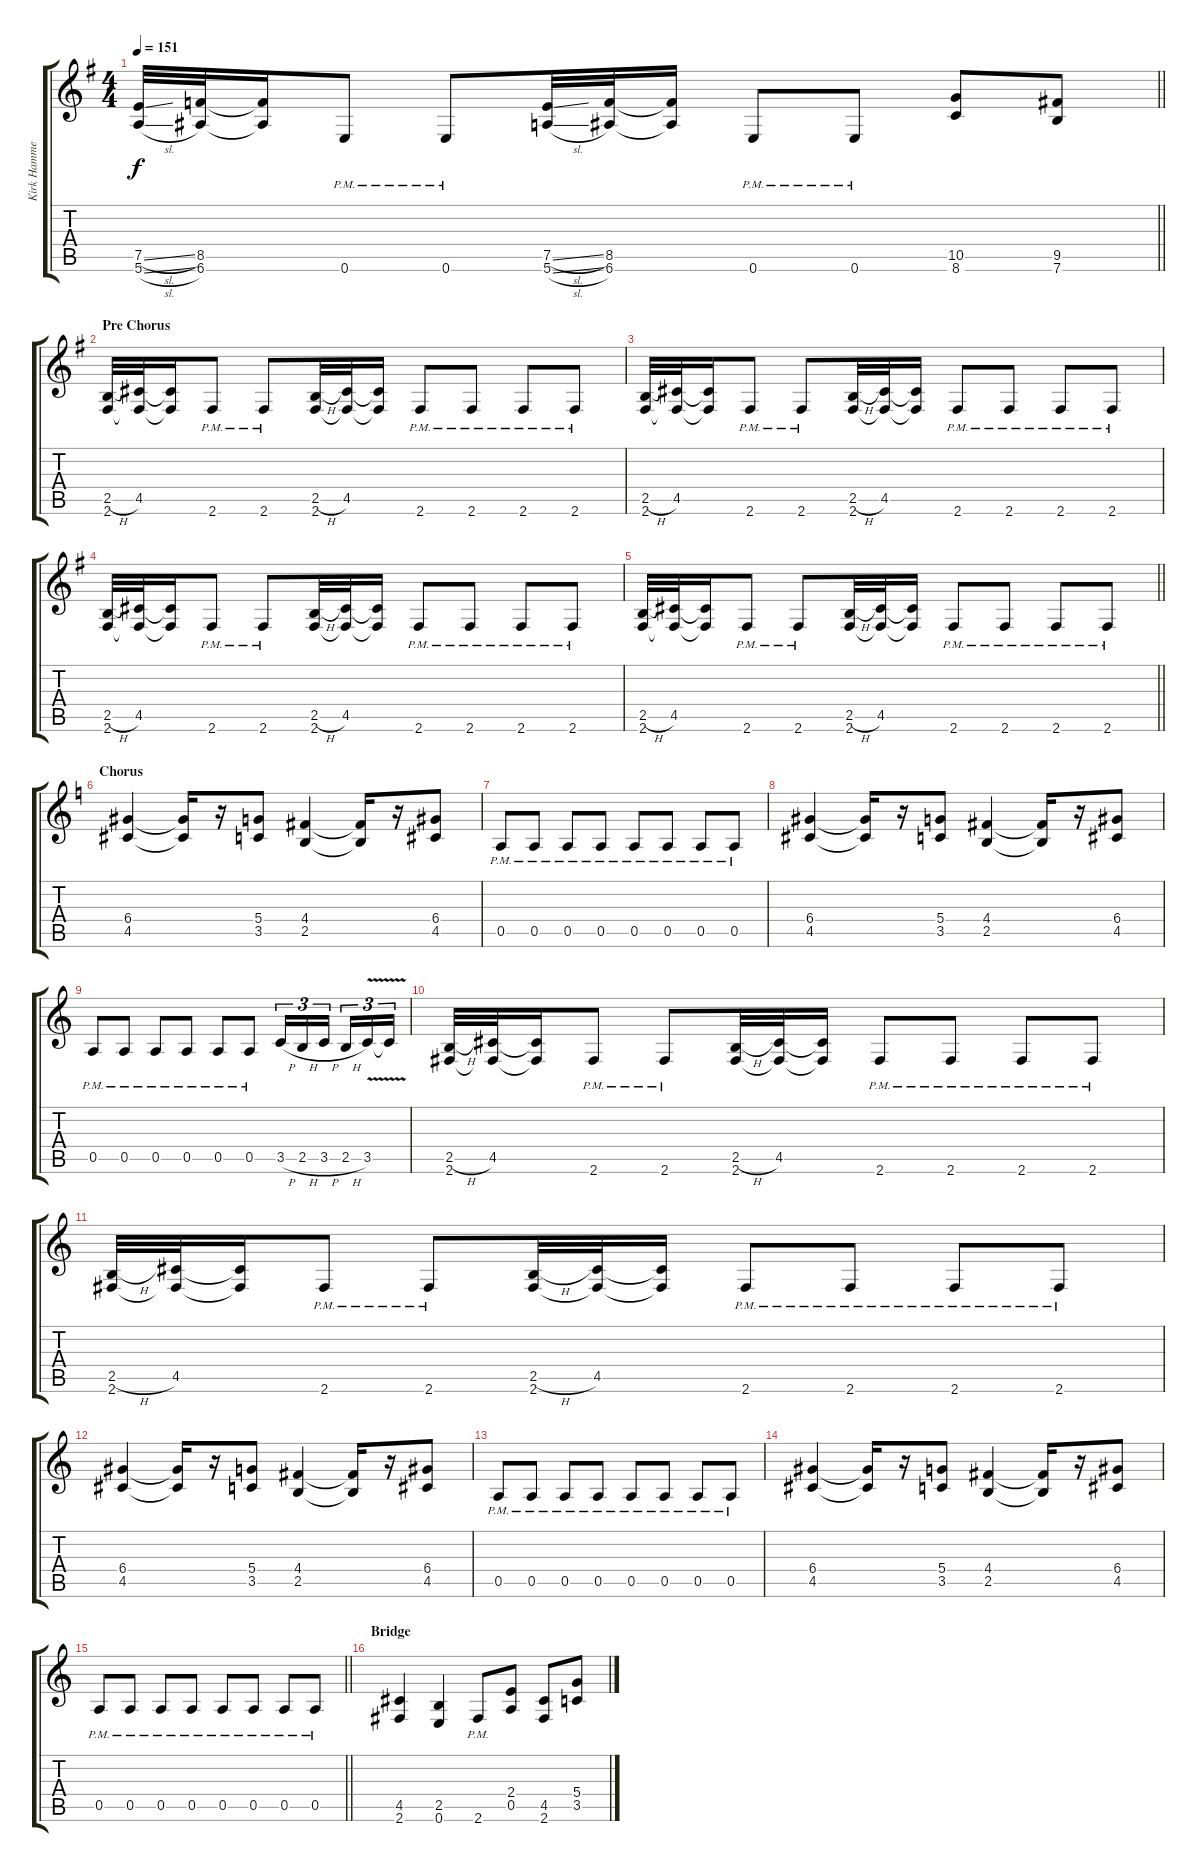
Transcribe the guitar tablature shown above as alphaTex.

\track ("Kirk Hammet" "Kirk Hamme") {instrument distortionguitar}
\staff {score tabs}
\tuning (E4 B3 G3 D3 A2 E2) {hide}
\ts (4 4)
\tempo 151
\clef g2
\barLineRight lightlight
\ks g
(7.5{sl} 5.6{sl}).32{dy f} (8.5 6.6).32 (8.5{t} 6.6{t}).16 0.6{pm}.8 0.6{pm}.8 (7.5{sl} 5.6{sl}).32 (8.5 6.6).32 (8.5{t} 6.6{t}).16 0.6{pm}.8 0.6{pm}.8 (10.5 8.6).8 (9.5 7.6).8 |
\section ("" "Pre Chorus")
(2.5{h} 2.6).32 (4.5 2.6{t}).32 (4.5{t} 2.6{t}).16 2.6{pm}.8 2.6{pm}.8 (2.5{h} 2.6).32 (4.5 2.6{t}).32 (4.5{t} 2.6{t}).16 2.6{pm}.8 2.6{pm}.8 2.6{pm}.8 2.6{pm}.8 |
(2.5{h} 2.6).32 (4.5 2.6{t}).32 (4.5{t} 2.6{t}).16 2.6{pm}.8 2.6{pm}.8 (2.5{h} 2.6).32 (4.5 2.6{t}).32 (4.5{t} 2.6{t}).16 2.6{pm}.8 2.6{pm}.8 2.6{pm}.8 2.6{pm}.8 |
(2.5{h} 2.6).32 (4.5 2.6{t}).32 (4.5{t} 2.6{t}).16 2.6{pm}.8 2.6{pm}.8 (2.5{h} 2.6).32 (4.5 2.6{t}).32 (4.5{t} 2.6{t}).16 2.6{pm}.8 2.6{pm}.8 2.6{pm}.8 2.6{pm}.8 |
\barLineRight lightlight
(2.5{h} 2.6).32 (4.5 2.6{t}).32 (4.5{t} 2.6{t}).16 2.6{pm}.8 2.6{pm}.8 (2.5{h} 2.6).32 (4.5 2.6{t}).32 (4.5{t} 2.6{t}).16 2.6{pm}.8 2.6{pm}.8 2.6{pm}.8 2.6{pm}.8 |
\section ("" "Chorus")
\ks c
(6.4 4.5).4 (6.4{t} 4.5{t}).16 r.16 (5.4 3.5).8 (4.4 2.5).4 (4.4{t} 2.5{t}).16 r.16 (6.4 4.5).8 |
0.5{pm}.8 0.5{pm}.8 0.5{pm}.8 0.5{pm}.8 0.5{pm}.8 0.5{pm}.8 0.5{pm}.8 0.5{pm}.8 |
(6.4 4.5).4 (6.4{t} 4.5{t}).16 r.16 (5.4 3.5).8 (4.4 2.5).4 (4.4{t} 2.5{t}).16 r.16 (6.4 4.5).8 |
0.5{pm}.8 0.5{pm}.8 0.5{pm}.8 0.5{pm}.8 0.5{pm}.8 0.5{pm}.8 3.5{h}.16{tu (3 2)} 2.5{h}.16{tu (3 2)} 3.5{h}.16{tu (3 2) beam splitsecondary} 2.5{h}.16{tu (3 2)} 3.5{v}.16{tu (3 2)} 3.5{t}.16{tu (3 2)} |
(2.5{h} 2.6).32 (4.5 2.6{t}).32 (4.5{t} 2.6{t}).16 2.6{pm}.8 2.6{pm}.8 (2.5{h} 2.6).32 (4.5 2.6{t}).32 (4.5{t} 2.6{t}).16 2.6{pm}.8 2.6{pm}.8 2.6{pm}.8 2.6{pm}.8 |
(2.5{h} 2.6).32 (4.5 2.6{t}).32 (4.5{t} 2.6{t}).16 2.6{pm}.8 2.6{pm}.8 (2.5{h} 2.6).32 (4.5 2.6{t}).32 (4.5{t} 2.6{t}).16 2.6{pm}.8 2.6{pm}.8 2.6{pm}.8 2.6{pm}.8 |
(6.4 4.5).4 (6.4{t} 4.5{t}).16 r.16 (5.4 3.5).8 (4.4 2.5).4 (4.4{t} 2.5{t}).16 r.16 (6.4 4.5).8 |
0.5{pm}.8 0.5{pm}.8 0.5{pm}.8 0.5{pm}.8 0.5{pm}.8 0.5{pm}.8 0.5{pm}.8 0.5{pm}.8 |
(6.4 4.5).4 (6.4{t} 4.5{t}).16 r.16 (5.4 3.5).8 (4.4 2.5).4 (4.4{t} 2.5{t}).16 r.16 (6.4 4.5).8 |
\barLineRight lightlight
0.5{pm}.8 0.5{pm}.8 0.5{pm}.8 0.5{pm}.8 0.5{pm}.8 0.5{pm}.8 0.5{pm}.8 0.5{pm}.8 |
\section ("" "Bridge")
(4.5 2.6).4 (2.5 0.6).4 2.6{pm}.8 (2.4 0.5).8 (4.5 2.6).8 (5.4 3.5).8
